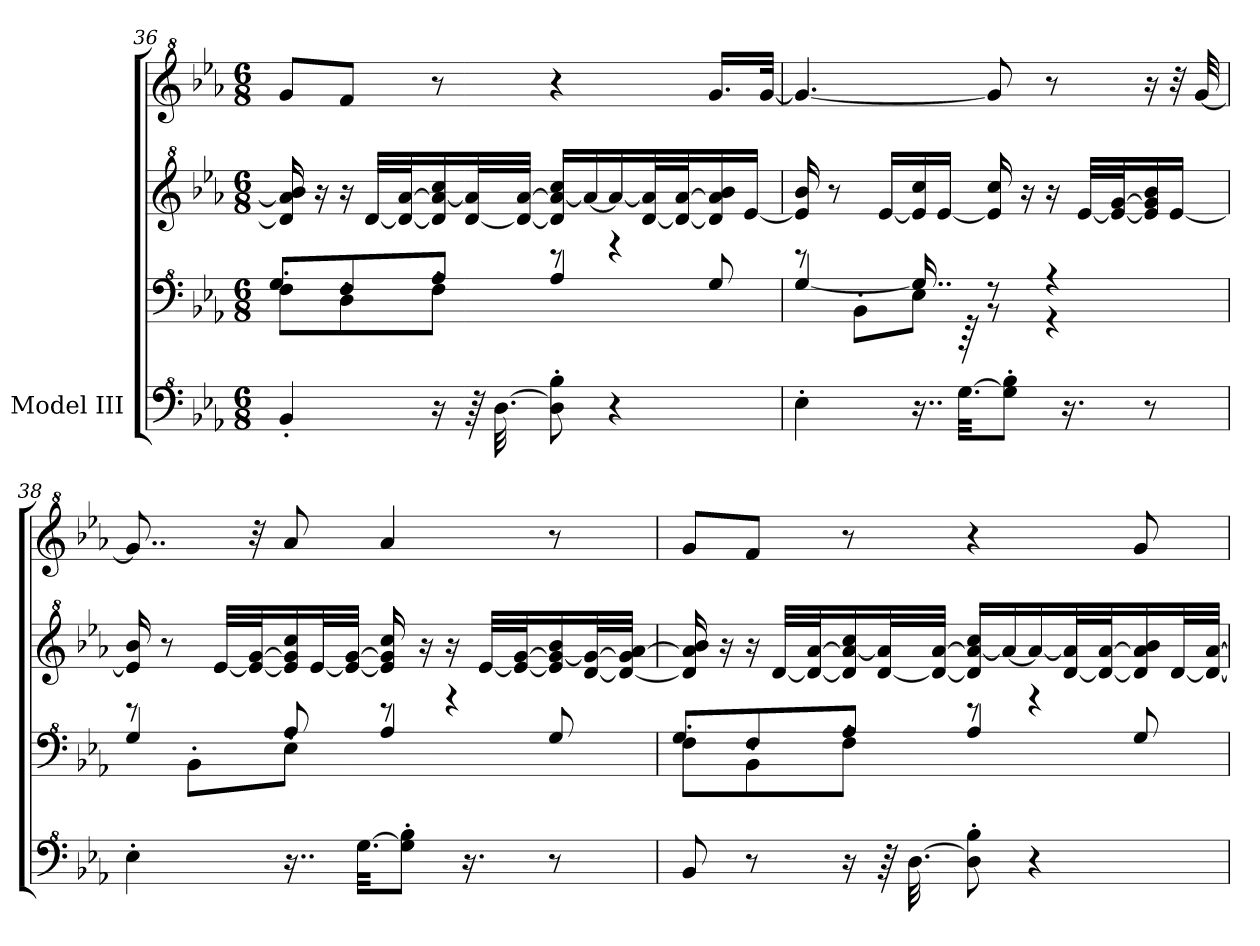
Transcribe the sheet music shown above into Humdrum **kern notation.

**kern	**kern	**kern	**kern
*part1	*part1	*part1	*part1
*staff4	*staff3	*staff2	*staff1
*I"Model III	*	*	*
!!LO:LB:g=z
*clefF^4	*clefF^4	*clefG^2	*clefG^2
*k[b-e-a-]	*k[b-e-a-]	*k[b-e-a-]	*k[b-e-a-]
*M6/8	*M6/8	*M6/8	*M6/8
=36	=36	=36	=36
*	*^	*	*
4B-'/	8f'\L	8g/L	16dd/] 16aa-/] 16bb-/	8gg/L
.	.	.	16r	.
.	8d'\	8f/	16r	8ff/J
.	.	.	[32dd/LLL	.
.	.	.	32dd/_ [32aa-/J	.
16r	8f'\J	8a-/J	16dd/] 16aa-/_ 16ccc/	8r
64r	.	.	[32dd/ 32aa-/]L	.
[32.d\	.	.	.	.
.	.	.	32dd/_ [32aa-/JJJ	.
8d\]' 8b-\'	8r	4a-/	16dd/] 16aa-/_ 16ccc/LL	4r
.	.	.	16aa-/_	.
4r	4r	.	16aa-/_	.
.	.	.	[32dd/ 32aa-/]L	.
.	.	.	32dd/_ [32aa-/J	.
.	.	8g/	16dd/] 16aa-/] 16bb-/	16.gg/LL
.	.	.	[16ee-/JJ	.
.	.	.	.	[32gg/JJk
=37	=37	=37	=37	=37
4e-'\	8r	[4g/	16ee-/] 16bb-/	4.gg/_
.	.	.	8r	.
.	8B-'\L	.	.	.
.	.	.	[16ee-/LL	.
16..r	8e-'\J	16..g/]	16ee-/] 16ccc/	.
.	.	.	[16ee-/JJ	.
[32.g\KKL	.	64r	.	.
.	8r	8r	16ee-/] 16ccc/	8gg/]
8g\]' 8b-\'J	.	.	.	.
.	.	.	16r	.
.	4r	4r	16r	8r
16.r	.	.	.	.
.	.	.	[32ee-/LLL	.
.	.	.	32ee-/_ [32gg/J	.
8r	.	.	16ee-/] 16gg/] 16bb-/	16r
.	.	.	[16ee-/JJ	32r
.	.	.	.	[32gg/
!!LO:PB:g=z
=38	=38	=38	=38	=38
4e-'\	8r	4g/	16ee-/] 16bb-/	8..gg/]
.	.	.	8r	.
.	8B-'\L	.	.	.
.	.	.	[32ee-/LLL	.
.	.	.	32ee-/_ [32gg/J	32r
16..r	8e-'\J	8a-/	16ee-/] 16gg/] 16ccc/	8aa-/
.	.	.	[32ee-/L	.
.	.	.	32ee-/_ [32gg/JJJ	.
[32.g\KKL	.	.	.	.
.	8r	4a-/	16ee-/] 16gg/] 16ccc/	4aa-/
8g\]' 8b-\'J	.	.	.	.
.	.	.	16r	.
.	4r	.	16r	.
16.r	.	.	.	.
.	.	.	[32ee-/LLL	.
.	.	.	32ee-/_ [32gg/J	.
8r	.	8g/	16ee-/] 16gg/_ 16bb-/	8r
.	.	.	[32dd/ 32gg/_L	.
.	.	.	32dd/_ 32gg/] [32aa-/JJJ	.
=39	=39	=39	=39	=39
8B-/	8f'\L	8g/L	16dd/] 16aa-/] 16bb-/	8gg/L
.	.	.	16r	.
8r	8B-'\	8f/	16r	8ff/J
.	.	.	[32dd/LLL	.
.	.	.	32dd/_ [32aa-/J	.
16r	8f'\J	8a-/J	16dd/] 16aa-/_ 16ccc/	8r
64r	.	.	[32dd/ 32aa-/]L	.
[32.d\	.	.	.	.
.	.	.	32dd/_ [32aa-/JJJ	.
8d\]' 8b-\'	8r	4a-/	16dd/] 16aa-/_ 16ccc/LL	4r
.	.	.	16aa-/_	.
4r	4r	.	16aa-/_	.
.	.	.	[32dd/ 32aa-/]L	.
.	.	.	32dd/_ [32aa-/J	.
.	.	8g/	16dd/] 16aa-/] 16bb-/	8gg/
.	.	.	[32dd/L	.
.	.	.	32dd/_ [32aa-/JJJ	.
*	*v	*v	*	*
=	=	=	=
*-	*-	*-	*-
